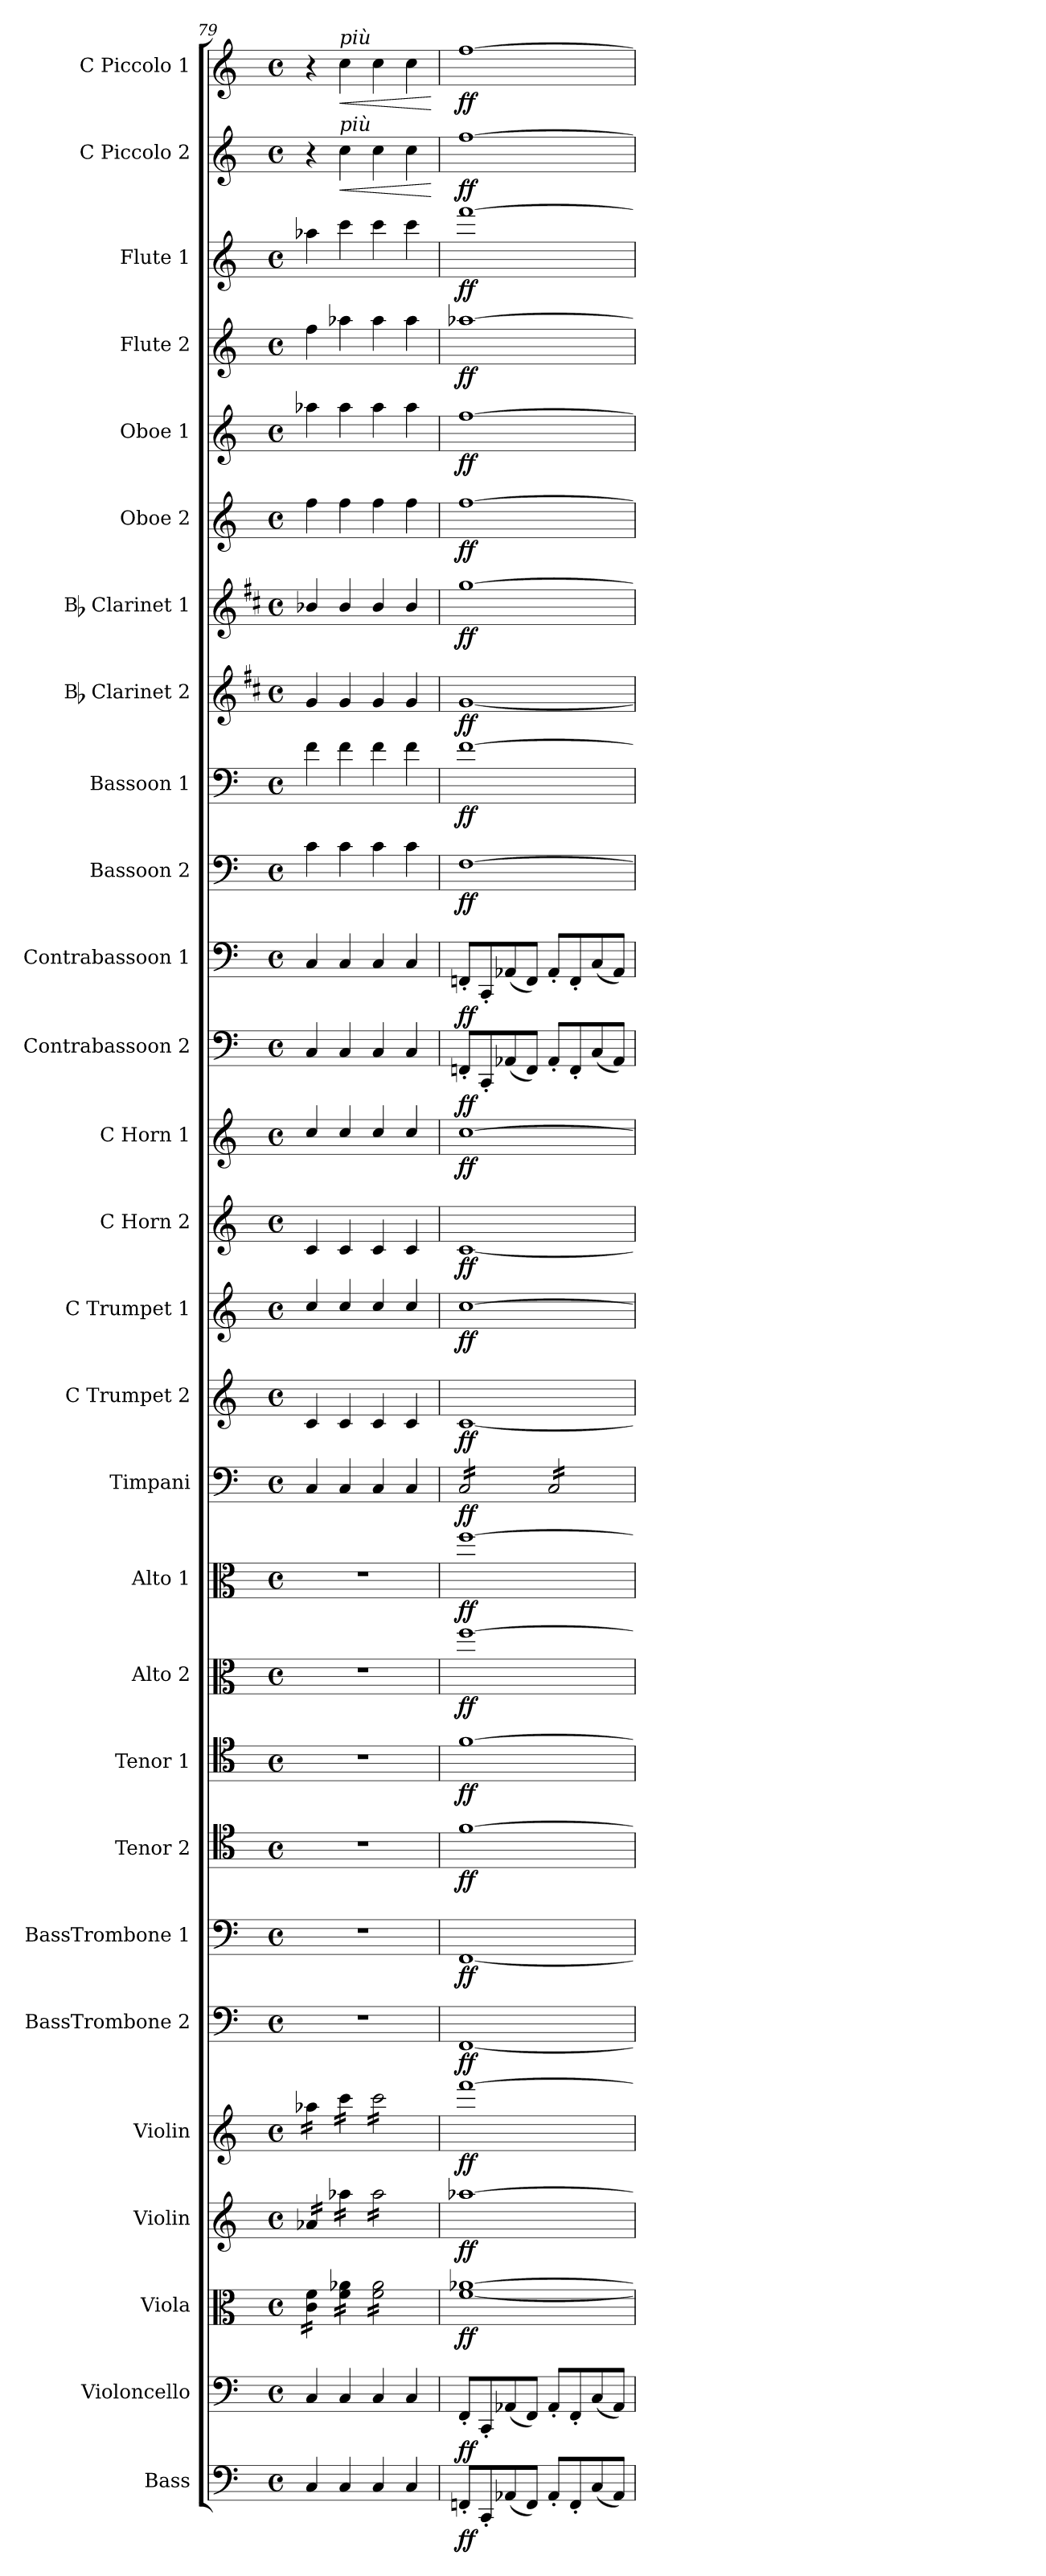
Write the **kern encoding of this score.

**kern	**dynam	**kern	**dynam	**kern	**dynam	**kern	**dynam	**kern	**dynam	**kern	**dynam	**kern	**dynam	**kern	**dynam	**kern	**dynam	**kern	**dynam	**kern	**dynam	**kern	**dynam	**kern	**dynam	**kern	**dynam	**kern	**dynam	**kern	**dynam	**kern	**dynam	**kern	**dynam	**kern	**dynam	**kern	**dynam	**kern	**dynam	**kern	**dynam	**kern	**dynam	**kern	**dynam	**kern	**dynam	**kern	**dynam	**kern	**dynam	**kern	**dynam
*part28	*part28	*part27	*part27	*part26	*part26	*part25	*part25	*part24	*part24	*part23	*part23	*part22	*part22	*part21	*part21	*part20	*part20	*part19	*part19	*part18	*part18	*part17	*part17	*part16	*part16	*part15	*part15	*part14	*part14	*part13	*part13	*part12	*part12	*part11	*part11	*part10	*part10	*part9	*part9	*part8	*part8	*part7	*part7	*part6	*part6	*part5	*part5	*part4	*part4	*part3	*part3	*part2	*part2	*part1	*part1
*staff28	*staff28	*staff27	*staff27	*staff26	*staff26	*staff25	*staff25	*staff24	*staff24	*staff23	*staff23	*staff22	*staff22	*staff21	*staff21	*staff20	*staff20	*staff19	*staff19	*staff18	*staff18	*staff17	*staff17	*staff16	*staff16	*staff15	*staff15	*staff14	*staff14	*staff13	*staff13	*staff12	*staff12	*staff11	*staff11	*staff10	*staff10	*staff9	*staff9	*staff8	*staff8	*staff7	*staff7	*staff6	*staff6	*staff5	*staff5	*staff4	*staff4	*staff3	*staff3	*staff2	*staff2	*staff1	*staff1
*I"Bass	*	*I"Violoncello	*	*I"Viola	*	*I"Violin	*	*I"Violin	*	*I"BassTrombone 2	*	*I"BassTrombone 1	*	*I"Tenor 2	*	*I"Tenor 1	*	*I"Alto 2	*	*I"Alto 1	*	*I"Timpani	*	*I"C Trumpet 2	*	*I"C Trumpet 1	*	*I"C Horn 2	*	*I"C Horn 1	*	*I"Contrabassoon 2	*	*I"Contrabassoon 1	*	*I"Bassoon 2	*	*I"Bassoon 1	*	*I"Bb Clarinet 2	*	*I"Bb Clarinet 1	*	*I"Oboe 2	*	*I"Oboe 1	*	*I"Flute 2	*	*I"Flute 1	*	*I"C Piccolo 2	*	*I"C Piccolo 1	*
*I'B	*	*I'Vc	*	*I'Vla	*	*I'Vln	*	*I'Vln	*	*I'BTrb 2	*	*I'BTrb 1	*	*I'T 2	*	*I'T 1	*	*I'A 2	*	*I'A 1	*	*I'Timp	*	*I'Tpt 2	*	*I'Tpt 1	*	*I'Hn 2	*	*I'Hn 1	*	*I'C Bsn 2	*	*I'C Bsn 1	*	*I'Bsn 2	*	*I'Bsn 1	*	*I'Cl 2	*	*I'Cl 1	*	*I'Ob 2	*	*I'Ob 1	*	*I'Fl 2	*	*I'Fl 1	*	*I'Picc 2	*	*I'Picc 1	*
*clefF4	*	*clefF4	*	*clefC3	*	*clefG2	*	*clefG2	*	*clefF4	*	*clefF4	*	*clefC4	*	*clefC4	*	*clefC3	*	*clefC3	*	*clefF4	*	*clefG2	*	*clefG2	*	*clefG2	*	*clefG2	*	*clefF4	*	*clefF4	*	*clefF4	*	*clefF4	*	*clefG2	*	*clefG2	*	*clefG2	*	*clefG2	*	*clefG2	*	*clefG2	*	*clefG2	*	*clefG2	*
*ITrd7c12	*	*	*	*	*	*	*	*	*	*	*	*	*	*	*	*	*	*	*	*	*	*	*	*	*	*	*	*ITrd7c12	*	*ITrd7c12	*	*ITrd7c12	*	*ITrd7c12	*	*	*	*	*	*ITrd1c2	*	*ITrd1c2	*	*	*	*	*	*	*	*	*	*ITrd-7c-12	*	*ITrd-7c-12	*
*k[]	*	*k[]	*	*k[]	*	*k[]	*	*k[]	*	*k[]	*	*k[]	*	*k[]	*	*k[]	*	*k[]	*	*k[]	*	*k[]	*	*k[]	*	*k[]	*	*k[]	*	*k[]	*	*k[]	*	*k[]	*	*k[]	*	*k[]	*	*k[]	*	*k[]	*	*k[]	*	*k[]	*	*k[]	*	*k[]	*	*k[]	*	*k[]	*
*M4/4	*	*M4/4	*	*M4/4	*	*M4/4	*	*M4/4	*	*M4/4	*	*M4/4	*	*M4/4	*	*M4/4	*	*M4/4	*	*M4/4	*	*M4/4	*	*M4/4	*	*M4/4	*	*M4/4	*	*M4/4	*	*M4/4	*	*M4/4	*	*M4/4	*	*M4/4	*	*M4/4	*	*M4/4	*	*M4/4	*	*M4/4	*	*M4/4	*	*M4/4	*	*M4/4	*	*M4/4	*
*met(c)	*	*met(c)	*	*met(c)	*	*met(c)	*	*met(c)	*	*met(c)	*	*met(c)	*	*met(c)	*	*met(c)	*	*met(c)	*	*met(c)	*	*met(c)	*	*met(c)	*	*met(c)	*	*met(c)	*	*met(c)	*	*met(c)	*	*met(c)	*	*met(c)	*	*met(c)	*	*met(c)	*	*met(c)	*	*met(c)	*	*met(c)	*	*met(c)	*	*met(c)	*	*met(c)	*	*met(c)	*
=79	=79	=79	=79	=79	=79	=79	=79	=79	=79	=79	=79	=79	=79	=79	=79	=79	=79	=79	=79	=79	=79	=79	=79	=79	=79	=79	=79	=79	=79	=79	=79	=79	=79	=79	=79	=79	=79	=79	=79	=79	=79	=79	=79	=79	=79	=79	=79	=79	=79	=79	=79	=79	=79	=79	=79
*	*	*	*	*tremolo	*	*	*	*	*	*	*	*	*	*	*	*	*	*	*	*	*	*	*	*	*	*	*	*	*	*	*	*	*	*	*	*	*	*	*	*	*	*	*	*	*	*	*	*	*	*	*	*	*	*	*
*	*	*	*	*	*	*tremolo	*	*	*	*	*	*	*	*	*	*	*	*	*	*	*	*	*	*	*	*	*	*	*	*	*	*	*	*	*	*	*	*	*	*	*	*	*	*	*	*	*	*	*	*	*	*	*	*	*
*	*	*	*	*	*	*	*	*tremolo	*	*	*	*	*	*	*	*	*	*	*	*	*	*	*	*	*	*	*	*	*	*	*	*	*	*	*	*	*	*	*	*	*	*	*	*	*	*	*	*	*	*	*	*	*	*	*
4CC	.	4C	.	16c\ 16f\LL	.	16a-XLL	.	16aa-XLL	.	1r	.	1r	.	1r	.	1r	.	1r	.	1r	.	4C	.	4c/	.	4cc/	.	4C/	.	4c/	.	4CC	.	4CC	.	4c\	.	4f\	.	4f/	.	4a-X/	.	4ff\	.	4aa-X\	.	4ff\	.	4aa-X\	.	4r	.	4r	.
.	.	.	.	16c\ 16f\	.	16a-X	.	16aa-X	.	.	.	.	.	.	.	.	.	.	.	.	.	.	.	.	.	.	.	.	.	.	.	.	.	.	.	.	.	.	.	.	.	.	.	.	.	.	.	.	.	.	.	.	.	.	.
.	.	.	.	16c\ 16f\	.	16a-X	.	16aa-X	.	.	.	.	.	.	.	.	.	.	.	.	.	.	.	.	.	.	.	.	.	.	.	.	.	.	.	.	.	.	.	.	.	.	.	.	.	.	.	.	.	.	.	.	.	.	.
.	.	.	.	16c\ 16f\JJ	.	16a-XJJ	.	16aa-XJJ	.	.	.	.	.	.	.	.	.	.	.	.	.	.	.	.	.	.	.	.	.	.	.	.	.	.	.	.	.	.	.	.	.	.	.	.	.	.	.	.	.	.	.	.	.	.	.
!	!	!	!	!	!	!	!	!	!	!	!	!	!	!	!	!	!	!	!	!	!	!	!	!	!	!	!	!	!	!	!	!	!	!	!	!	!	!	!	!	!	!	!	!	!	!	!	!	!	!	!	!	!	!LO:TX:a:i:t=più	!
!	!	!	!	!	!	!	!	!	!	!	!	!	!	!	!	!	!	!	!	!	!	!	!	!	!	!	!	!	!	!	!	!	!	!	!	!	!	!	!	!	!	!	!	!	!	!	!	!	!	!	!	!LO:TX:a:i:t=più	!	!	!
!	!	!	!	!	!	!	!	!	!	!	!	!	!	!	!	!	!	!	!	!	!	!	!	!	!	!	!	!	!	!	!	!	!	!	!	!	!	!	!	!	!	!	!	!	!	!	!	!	!	!	!	!	!LO:HP:b	!	!LO:HP:b
4CC	.	4C	.	16f\ 16a-X\LL	.	16aa-XLL	.	16cccLL	.	.	.	.	.	.	.	.	.	.	.	.	.	4C	.	4c/	.	4cc/	.	4C/	.	4c/	.	4CC	.	4CC	.	4c\	.	4f\	.	4f/	.	4a-/	.	4ff\	.	4aa-\	.	4aa-\	.	4ccc\	.	4ccc	<	4ccc	<
.	.	.	.	16f\ 16a-X\	.	16aa-X	.	16ccc	.	.	.	.	.	.	.	.	.	.	.	.	.	.	.	.	.	.	.	.	.	.	.	.	.	.	.	.	.	.	.	.	.	.	.	.	.	.	.	.	.	.	.	.	.	.	.
.	.	.	.	16f\ 16a-X\	.	16aa-X	.	16ccc	.	.	.	.	.	.	.	.	.	.	.	.	.	.	.	.	.	.	.	.	.	.	.	.	.	.	.	.	.	.	.	.	.	.	.	.	.	.	.	.	.	.	.	.	.	.	.
.	.	.	.	16f\ 16a-X\JJ	.	16aa-XJJ	.	16cccJJ	.	.	.	.	.	.	.	.	.	.	.	.	.	.	.	.	.	.	.	.	.	.	.	.	.	.	.	.	.	.	.	.	.	.	.	.	.	.	.	.	.	.	.	.	.	.	.
4CC	.	4C	.	16f\ 16a-\LL	.	16aa-LL	.	16cccLL	.	.	.	.	.	.	.	.	.	.	.	.	.	4C	.	4c/	.	4cc/	.	4C/	.	4c/	.	4CC	.	4CC	.	4c\	.	4f\	.	4f/	.	4a-/	.	4ff\	.	4aa-\	.	4aa-\	.	4ccc\	.	4ccc	.	4ccc	.
.	.	.	.	16f\ 16a-\	.	16aa-	.	16ccc	.	.	.	.	.	.	.	.	.	.	.	.	.	.	.	.	.	.	.	.	.	.	.	.	.	.	.	.	.	.	.	.	.	.	.	.	.	.	.	.	.	.	.	.	.	.	.
.	.	.	.	16f\ 16a-\	.	16aa-	.	16ccc	.	.	.	.	.	.	.	.	.	.	.	.	.	.	.	.	.	.	.	.	.	.	.	.	.	.	.	.	.	.	.	.	.	.	.	.	.	.	.	.	.	.	.	.	.	.	.
.	.	.	.	16f\ 16a-\	.	16aa-	.	16ccc	.	.	.	.	.	.	.	.	.	.	.	.	.	.	.	.	.	.	.	.	.	.	.	.	.	.	.	.	.	.	.	.	.	.	.	.	.	.	.	.	.	.	.	.	.	.	.
4CC	.	4C	.	16f\ 16a-\	.	16aa-	.	16ccc	.	.	.	.	.	.	.	.	.	.	.	.	.	4C	.	4c/	.	4cc/	.	4C/	.	4c/	.	4CC	.	4CC	.	4c\	.	4f\	.	4f/	.	4a-/	.	4ff\	.	4aa-\	.	4aa-\	.	4ccc\	.	4ccc	.	4ccc	.
.	.	.	.	16f\ 16a-\	.	16aa-	.	16ccc	.	.	.	.	.	.	.	.	.	.	.	.	.	.	.	.	.	.	.	.	.	.	.	.	.	.	.	.	.	.	.	.	.	.	.	.	.	.	.	.	.	.	.	.	.	.	.
.	.	.	.	16f\ 16a-\	.	16aa-	.	16ccc	.	.	.	.	.	.	.	.	.	.	.	.	.	.	.	.	.	.	.	.	.	.	.	.	.	.	.	.	.	.	.	.	.	.	.	.	.	.	.	.	.	.	.	.	.	.	.
.	.	.	.	16f\ 16a-\JJ	.	16aa-JJ	.	16cccJJ	.	.	.	.	.	.	.	.	.	.	.	.	.	.	.	.	.	.	.	.	.	.	.	.	.	.	.	.	.	.	.	.	.	.	.	.	.	.	.	.	.	.	.	.	.	.	.
*	*	*	*	*	*	*	*	*Xtremolo	*	*	*	*	*	*	*	*	*	*	*	*	*	*	*	*	*	*	*	*	*	*	*	*	*	*	*	*	*	*	*	*	*	*	*	*	*	*	*	*	*	*	*	*	*	*	*
*	*	*	*	*	*	*Xtremolo	*	*	*	*	*	*	*	*	*	*	*	*	*	*	*	*	*	*	*	*	*	*	*	*	*	*	*	*	*	*	*	*	*	*	*	*	*	*	*	*	*	*	*	*	*	*	*	*	*
*	*	*	*	*Xtremolo	*	*	*	*	*	*	*	*	*	*	*	*	*	*	*	*	*	*	*	*	*	*	*	*	*	*	*	*	*	*	*	*	*	*	*	*	*	*	*	*	*	*	*	*	*	*	*	*	*	*	*
.	.	.	.	.	.	.	.	.	.	.	.	.	.	.	.	.	.	.	.	.	.	.	.	.	.	.	.	.	.	.	.	.	.	.	.	.	.	.	.	.	.	.	.	.	.	.	.	.	.	.	.	.	[	.	[
=80	=80	=80	=80	=80	=80	=80	=80	=80	=80	=80	=80	=80	=80	=80	=80	=80	=80	=80	=80	=80	=80	=80	=80	=80	=80	=80	=80	=80	=80	=80	=80	=80	=80	=80	=80	=80	=80	=80	=80	=80	=80	=80	=80	=80	=80	=80	=80	=80	=80	=80	=80	=80	=80	=80	=80
!	!LO:DY:b	!	!LO:DY:b	!	!LO:DY:b	!	!LO:DY:b	!	!LO:DY:b	!	!LO:DY:b	!	!LO:DY:b	!	!LO:DY:b	!	!LO:DY:b	!	!LO:DY:b	!	!LO:DY:b	!	!LO:DY:b	!	!LO:DY:b	!	!LO:DY:b	!	!LO:DY:b	!	!LO:DY:b	!	!LO:DY:b	!	!LO:DY:b	!	!LO:DY:b	!	!LO:DY:b	!	!LO:DY:b	!	!LO:DY:b	!	!LO:DY:b	!	!LO:DY:b	!	!LO:DY:b	!	!LO:DY:b	!	!LO:DY:b	!	!LO:DY:b
*	*	*	*	*	*	*	*	*	*	*	*	*	*	*	*	*	*	*	*	*	*	*tremolo	*	*	*	*	*	*	*	*	*	*	*	*	*	*	*	*	*	*	*	*	*	*	*	*	*	*	*	*	*	*	*	*	*
8FFFn'L	ff	8FF'L	ff	[1f [1a-X	ff	[1aa-X	ff	[1fff	ff	[1FF	ff	[1FF	ff	[1f	ff	[1f	ff	[1ff	ff	[1ff	ff	16CLL	ff	[1c	ff	[1cc	ff	[1C	ff	[1c	ff	8FFFn'L	ff	8FFFn'L	ff	[1F	ff	[1f	ff	[1f	ff	[1ff	ff	[1ff	ff	[1ff	ff	[1aa-X	ff	[1fff	ff	[1fff	ff	[1fff	ff
.	.	.	.	.	.	.	.	.	.	.	.	.	.	.	.	.	.	.	.	.	.	16C	.	.	.	.	.	.	.	.	.	.	.	.	.	.	.	.	.	.	.	.	.	.	.	.	.	.	.	.	.	.	.	.	.
8CCC'	.	8CC'	.	.	.	.	.	.	.	.	.	.	.	.	.	.	.	.	.	.	.	16C	.	.	.	.	.	.	.	.	.	8CCC'	.	8CCC'	.	.	.	.	.	.	.	.	.	.	.	.	.	.	.	.	.	.	.	.	.
.	.	.	.	.	.	.	.	.	.	.	.	.	.	.	.	.	.	.	.	.	.	16C	.	.	.	.	.	.	.	.	.	.	.	.	.	.	.	.	.	.	.	.	.	.	.	.	.	.	.	.	.	.	.	.	.
(8AAA-X	.	(8AA-X	.	.	.	.	.	.	.	.	.	.	.	.	.	.	.	.	.	.	.	16C	.	.	.	.	.	.	.	.	.	(8AAA-X	.	(8AAA-X	.	.	.	.	.	.	.	.	.	.	.	.	.	.	.	.	.	.	.	.	.
.	.	.	.	.	.	.	.	.	.	.	.	.	.	.	.	.	.	.	.	.	.	16C	.	.	.	.	.	.	.	.	.	.	.	.	.	.	.	.	.	.	.	.	.	.	.	.	.	.	.	.	.	.	.	.	.
8FFFJ)	.	8FFJ)	.	.	.	.	.	.	.	.	.	.	.	.	.	.	.	.	.	.	.	16C	.	.	.	.	.	.	.	.	.	8FFFJ)	.	8FFFJ)	.	.	.	.	.	.	.	.	.	.	.	.	.	.	.	.	.	.	.	.	.
.	.	.	.	.	.	.	.	.	.	.	.	.	.	.	.	.	.	.	.	.	.	16CJJ	.	.	.	.	.	.	.	.	.	.	.	.	.	.	.	.	.	.	.	.	.	.	.	.	.	.	.	.	.	.	.	.	.
8AAA-'L	.	8AA-'L	.	.	.	.	.	.	.	.	.	.	.	.	.	.	.	.	.	.	.	16CLL	.	.	.	.	.	.	.	.	.	8AAA-'L	.	8AAA-'L	.	.	.	.	.	.	.	.	.	.	.	.	.	.	.	.	.	.	.	.	.
.	.	.	.	.	.	.	.	.	.	.	.	.	.	.	.	.	.	.	.	.	.	16C	.	.	.	.	.	.	.	.	.	.	.	.	.	.	.	.	.	.	.	.	.	.	.	.	.	.	.	.	.	.	.	.	.
8FFF'	.	8FF'	.	.	.	.	.	.	.	.	.	.	.	.	.	.	.	.	.	.	.	16C	.	.	.	.	.	.	.	.	.	8FFF'	.	8FFF'	.	.	.	.	.	.	.	.	.	.	.	.	.	.	.	.	.	.	.	.	.
.	.	.	.	.	.	.	.	.	.	.	.	.	.	.	.	.	.	.	.	.	.	16C	.	.	.	.	.	.	.	.	.	.	.	.	.	.	.	.	.	.	.	.	.	.	.	.	.	.	.	.	.	.	.	.	.
(8CC	.	(8C	.	.	.	.	.	.	.	.	.	.	.	.	.	.	.	.	.	.	.	16C	.	.	.	.	.	.	.	.	.	(8CC	.	(8CC	.	.	.	.	.	.	.	.	.	.	.	.	.	.	.	.	.	.	.	.	.
.	.	.	.	.	.	.	.	.	.	.	.	.	.	.	.	.	.	.	.	.	.	16C	.	.	.	.	.	.	.	.	.	.	.	.	.	.	.	.	.	.	.	.	.	.	.	.	.	.	.	.	.	.	.	.	.
8AAA-J)	.	8AA-J)	.	.	.	.	.	.	.	.	.	.	.	.	.	.	.	.	.	.	.	16C	.	.	.	.	.	.	.	.	.	8AAA-J)	.	8AAA-J)	.	.	.	.	.	.	.	.	.	.	.	.	.	.	.	.	.	.	.	.	.
.	.	.	.	.	.	.	.	.	.	.	.	.	.	.	.	.	.	.	.	.	.	16CJJ	.	.	.	.	.	.	.	.	.	.	.	.	.	.	.	.	.	.	.	.	.	.	.	.	.	.	.	.	.	.	.	.	.
*	*	*	*	*	*	*	*	*	*	*	*	*	*	*	*	*	*	*	*	*	*	*Xtremolo	*	*	*	*	*	*	*	*	*	*	*	*	*	*	*	*	*	*	*	*	*	*	*	*	*	*	*	*	*	*	*	*	*
=	=	=	=	=	=	=	=	=	=	=	=	=	=	=	=	=	=	=	=	=	=	=	=	=	=	=	=	=	=	=	=	=	=	=	=	=	=	=	=	=	=	=	=	=	=	=	=	=	=	=	=	=	=	=	=
*-	*-	*-	*-	*-	*-	*-	*-	*-	*-	*-	*-	*-	*-	*-	*-	*-	*-	*-	*-	*-	*-	*-	*-	*-	*-	*-	*-	*-	*-	*-	*-	*-	*-	*-	*-	*-	*-	*-	*-	*-	*-	*-	*-	*-	*-	*-	*-	*-	*-	*-	*-	*-	*-	*-	*-
